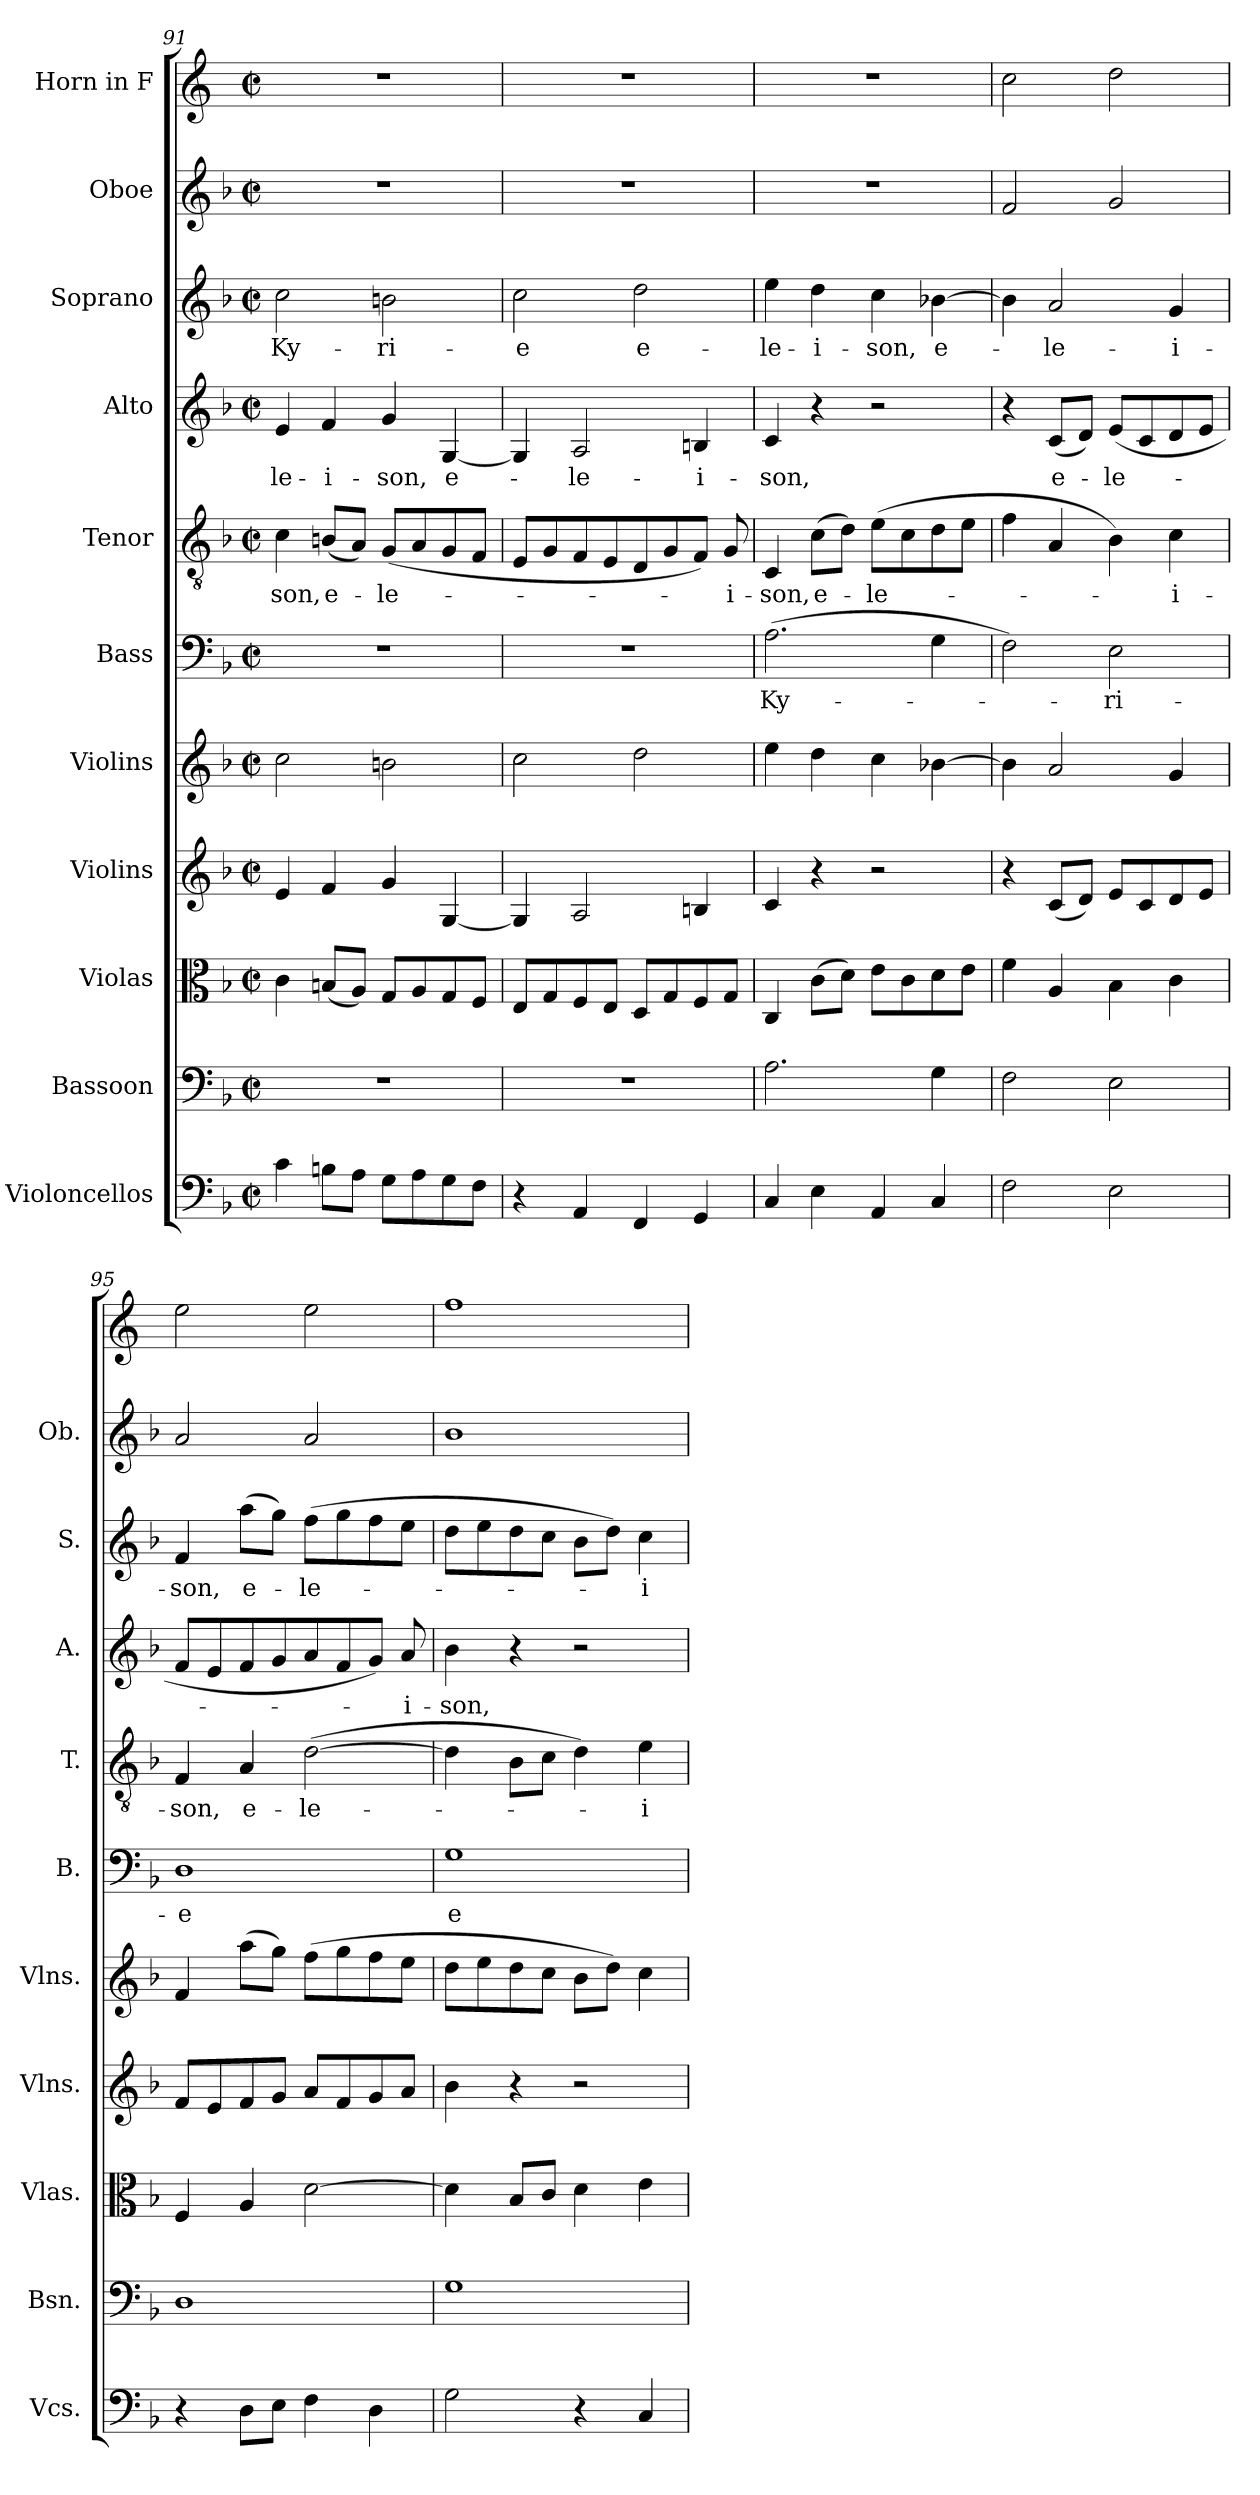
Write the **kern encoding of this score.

**kern	**kern	**kern	**kern	**kern	**kern	**text	**kern	**text	**kern	**text	**kern	**text	**kern	**kern
*part11	*part10	*part9	*part8	*part7	*part6	*part6	*part5	*part5	*part4	*part4	*part3	*part3	*part2	*part1
*staff11	*staff10	*staff9	*staff8	*staff7	*staff6	*staff6	*staff5	*staff5	*staff4	*staff4	*staff3	*staff3	*staff2	*staff1
*I"Violoncellos	*I"Bassoon	*I"Violas	*I"Violins	*I"Violins	*I"Bass	*	*I"Tenor	*	*I"Alto	*	*I"Soprano	*	*I"Oboe	*I"Horn in F
*I'Vcs.	*I'Bsn.	*I'Vlas.	*I'Vlns.	*I'Vlns.	*I'B.	*	*I'T.	*	*I'A.	*	*I'S.	*	*I'Ob.	*
*clefF4	*clefF4	*clefC3	*clefG2	*clefG2	*clefF4	*	*clefGv2	*	*clefG2	*	*clefG2	*	*clefG2	*clefG2
*	*	*	*	*	*	*	*	*	*	*	*	*	*	*ITrd4c7
*k[b-]	*k[b-]	*k[b-]	*k[b-]	*k[b-]	*k[b-]	*	*k[b-]	*	*k[b-]	*	*k[b-]	*	*k[b-]	*k[b-]
*M2/2	*M2/2	*M2/2	*M2/2	*M2/2	*M2/2	*	*M2/2	*	*M2/2	*	*M2/2	*	*M2/2	*M2/2
*met(c|)	*met(c|)	*met(c|)	*met(c|)	*met(c|)	*met(c|)	*	*met(c|)	*	*met(c|)	*	*met(c|)	*	*met(c|)	*met(c|)
=91	=91	=91	=91	=91	=91	=91	=91	=91	=91	=91	=91	=91	=91	=91
!	!	!	!	!	!	!	!	!LO:LY:b	!	!LO:LY:b	!	!LO:LY:b	!	!
4c\	1r	4c\	4e/	2cc\	1r	.	4c\	-son,	4e/	-le-	2cc\	Ky-	1r	1r
!	!	!	!	!	!	!	!	!LO:LY:b	!	!LO:LY:b	!	!	!	!
8Bn\L	.	(<8Bn/L	4f/	.	.	.	(<8Bn/L	e-	4f/	-i-	.	.	.	.
8A\J	.	8A/J)	.	.	.	.	8A/J)	.	.	.	.	.	.	.
!	!	!	!	!	!	!	!	!LO:LY:b	!	!LO:LY:b	!	!LO:LY:b	!	!
8G\L	.	8G/L	4g/	2bn\	.	.	(<8G/L	-le-	4g/	-son,	2bn\	-ri-	.	.
8A\	.	8A/	.	.	.	.	8A/	.	.	.	.	.	.	.
!	!	!	!	!	!	!	!	!	!	!LO:LY:b	!	!	!	!
8G\	.	8G/	[4G/	.	.	.	8G/	.	[4G/	e-	.	.	.	.
8F\J	.	8F/J	.	.	.	.	8F/J	.	.	.	.	.	.	.
=92	=92	=92	=92	=92	=92	=92	=92	=92	=92	=92	=92	=92	=92	=92
!	!	!	!	!	!	!	!	!	!	!	!	!LO:LY:b	!	!
4r	1r	8E/L	4G/]	2cc\	1r	.	8E/L	.	4G/]	.	2cc\	-e	1r	1r
.	.	8G/	.	.	.	.	8G/	.	.	.	.	.	.	.
!	!	!	!	!	!	!	!	!	!	!LO:LY:b	!	!	!	!
4AA/	.	8F/	2A/	.	.	.	8F/	.	2A/	-le-	.	.	.	.
.	.	8E/J	.	.	.	.	8E/	.	.	.	.	.	.	.
!	!	!	!	!	!	!	!	!	!	!	!	!LO:LY:b	!	!
4FF/	.	8D/L	.	2dd\	.	.	8D/	.	.	.	2dd\	e-	.	.
.	.	8G/	.	.	.	.	8G/	.	.	.	.	.	.	.
!	!	!	!	!	!	!	!	!	!	!LO:LY:b	!	!	!	!
4GG/	.	8F/	4Bn/	.	.	.	8F/J)	.	4Bn/	-i-	.	.	.	.
!	!	!	!	!	!	!	!	!LO:LY:b	!	!	!	!	!	!
.	.	8G/J	.	.	.	.	8G/	-i-	.	.	.	.	.	.
=93	=93	=93	=93	=93	=93	=93	=93	=93	=93	=93	=93	=93	=93	=93
!	!	!	!	!	!	!LO:LY:b	!	!LO:LY:b	!	!LO:LY:b	!	!LO:LY:b	!	!
4C/	2.A\	4C/	4c/	4ee\	(>2.A\	Ky-	4C/	-son,	4c/	-son,	4ee\	-le-	1r	1r
!	!	!	!	!	!	!	!	!LO:LY:b	!	!	!	!LO:LY:b	!	!
4E\	.	(>8c\L	4r	4dd\	.	.	(>8c\L	e-	4r	.	4dd\	-i-	.	.
.	.	8d\J)	.	.	.	.	8d\J)	.	.	.	.	.	.	.
!	!	!	!	!	!	!	!	!LO:LY:b	!	!	!	!LO:LY:b	!	!
4AA/	.	8e\L	2r	4cc\	.	.	(>8e\L	-le-	2r	.	4cc\	-son,	.	.
.	.	8c\	.	.	.	.	8c\	.	.	.	.	.	.	.
!	!	!	!	!	!	!	!	!	!	!	!	!LO:LY:b	!	!
4C/	4G\	8d\	.	[4b-X\	4G\	.	8d\	.	.	.	[4b-X\	e-	.	.
.	.	8e\J	.	.	.	.	8e\J	.	.	.	.	.	.	.
=94	=94	=94	=94	=94	=94	=94	=94	=94	=94	=94	=94	=94	=94	=94
2F\	2F\	4f\	4r	4b-\]	2F\)	.	4f\	.	4r	.	4b-\]	.	2f/	2f\
!	!	!	!	!	!	!	!	!	!	!LO:LY:b	!	!LO:LY:b	!	!
.	.	4A/	(<8c/L	2a/	.	.	4A/	.	(<8c/L	e-	2a/	-le-	.	.
.	.	.	8d/J)	.	.	.	.	.	8d/J)	.	.	.	.	.
!	!	!	!	!	!	!LO:LY:b	!	!	!	!LO:LY:b	!	!	!	!
2E\	2E\	4B-\	8e/L	.	2E\	-ri-	4B-\)	.	(<8e/L	-le-	.	.	2g/	2g\
.	.	.	8c/	.	.	.	.	.	8c/	.	.	.	.	.
!	!	!	!	!	!	!	!	!LO:LY:b	!	!	!	!LO:LY:b	!	!
.	.	4c\	8d/	4g/	.	.	4c\	-i-	8d/	.	4g/	-i-	.	.
.	.	.	8e/J	.	.	.	.	.	8e/J	.	.	.	.	.
=95	=95	=95	=95	=95	=95	=95	=95	=95	=95	=95	=95	=95	=95	=95
!	!	!	!	!	!	!LO:LY:b	!	!LO:LY:b	!	!	!	!LO:LY:b	!	!
4r	1D	4F/	8f/L	4f/	1D	-e	4F/	-son,	8f/L	.	4f/	-son,	2a/	2a\
.	.	.	8e/	.	.	.	.	.	8e/	.	.	.	.	.
!	!	!	!	!	!	!	!	!LO:LY:b	!	!	!	!LO:LY:b	!	!
8D\L	.	4A/	8f/	(>8aa\L	.	.	4A/	e-	8f/	.	(>8aa\L	e-	.	.
8E\J	.	.	8g/J	8gg\J)	.	.	.	.	8g/	.	8gg\J)	.	.	.
!	!	!	!	!	!	!	!	!LO:LY:b	!	!	!	!LO:LY:b	!	!
4F\	.	[2d\	8a/L	(>8ff\L	.	.	(>[2d\	-le-	8a/	.	(>8ff\L	-le-	2a/	2a\
.	.	.	8f/	8gg\	.	.	.	.	8f/	.	8gg\	.	.	.
4D\	.	.	8g/	8ff\	.	.	.	.	8g/J)	.	8ff\	.	.	.
!	!	!	!	!	!	!	!	!	!	!LO:LY:b	!	!	!	!
.	.	.	8a/J	8ee\J	.	.	.	.	8a/	-i-	8ee\J	.	.	.
!!LO:LB:g=z
=96	=96	=96	=96	=96	=96	=96	=96	=96	=96	=96	=96	=96	=96	=96
!	!	!	!	!	!	!LO:LY:b	!	!	!	!LO:LY:b	!	!	!	!
2G\	1G	4d\]	4b-\	8dd\L	1G	e-	4d\]	.	4b-\	-son,	8dd\L	.	1b-	1b-
.	.	.	.	8ee\	.	.	.	.	.	.	8ee\	.	.	.
.	.	8B-/L	4r	8dd\	.	.	8B-\L	.	4r	.	8dd\	.	.	.
.	.	8c/J	.	8cc\J	.	.	8c\J	.	.	.	8cc\J	.	.	.
4r	.	4d\	2r	8b-\L	.	.	4d\)	.	2r	.	8b-\L	.	.	.
.	.	.	.	8dd\J)	.	.	.	.	.	.	8dd\J)	.	.	.
!	!	!	!	!	!	!	!	!LO:LY:b	!	!	!	!LO:LY:b	!	!
4C/	.	4e\	.	4cc\	.	.	4e\	-i-	.	.	4cc\	-i-	.	.
=	=	=	=	=	=	=	=	=	=	=	=	=	=	=
*-	*-	*-	*-	*-	*-	*-	*-	*-	*-	*-	*-	*-	*-	*-
